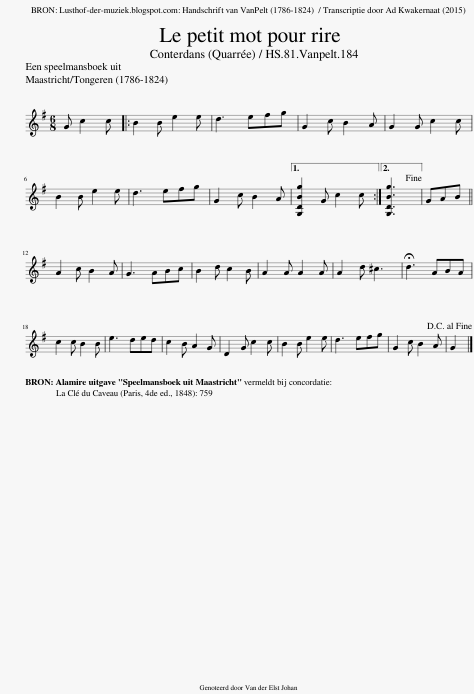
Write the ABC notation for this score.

X:1
L:1/8
Q:1/4=180
M:6/8
I:linebreak $
K:G
V:1 treble
V:1
 G c2 c |: B2 B e2 e | d3 efg | G2 c B2 A | G2 G c2 c |$ %5
 B2 B e2 e | d3 efg | G2 c B2 A |1 [G,DBg]2 G c2 c :|2 [G,DBg]3!fine! || %10
 GAB ||$ A2 c B2 A | G3 ABc | B2 d c2 B | A2 A A2 A | %15
 A2 d ^c3 | !fermata!d3 ABA |$ c2 c B2 B | e3 ded | c2 B A2 G | %20
 D2 G c2 c | B2 B e2 e | d3 efg | G2 c B2 A | G2!D.C.! |] %25
